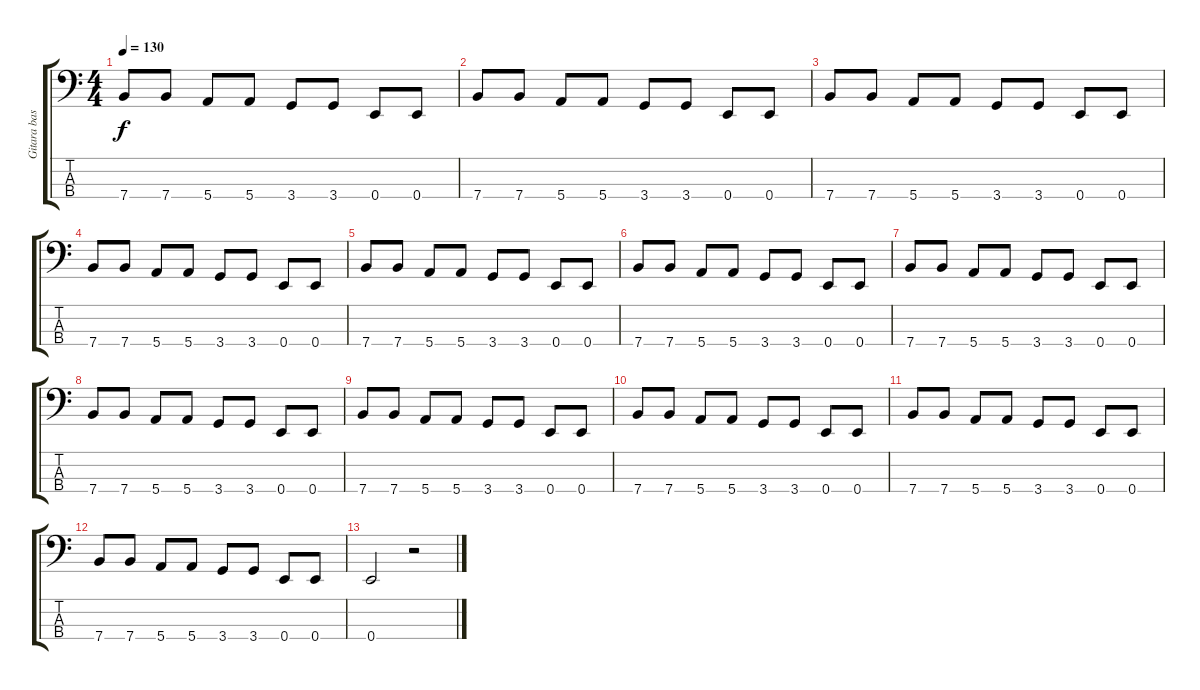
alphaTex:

\track ("Gitara basowa" "Gitara bas") {instrument electricbassfinger}
\staff {score tabs}
\tuning (G2 D2 A1 E1) {hide}
\ts (4 4)
\tempo 130
\clef f4
\ks c
7.4.8{dy f} 7.4.8 5.4.8 5.4.8 3.4.8 3.4.8 0.4.8 0.4.8 |
7.4.8 7.4.8 5.4.8 5.4.8 3.4.8 3.4.8 0.4.8 0.4.8 |
7.4.8 7.4.8 5.4.8 5.4.8 3.4.8 3.4.8 0.4.8 0.4.8 |
7.4.8 7.4.8 5.4.8 5.4.8 3.4.8 3.4.8 0.4.8 0.4.8 |
7.4.8 7.4.8 5.4.8 5.4.8 3.4.8 3.4.8 0.4.8 0.4.8 |
7.4.8 7.4.8 5.4.8 5.4.8 3.4.8 3.4.8 0.4.8 0.4.8 |
7.4.8 7.4.8 5.4.8 5.4.8 3.4.8 3.4.8 0.4.8 0.4.8 |
7.4.8 7.4.8 5.4.8 5.4.8 3.4.8 3.4.8 0.4.8 0.4.8 |
7.4.8 7.4.8 5.4.8 5.4.8 3.4.8 3.4.8 0.4.8 0.4.8 |
7.4.8 7.4.8 5.4.8 5.4.8 3.4.8 3.4.8 0.4.8 0.4.8 |
7.4.8 7.4.8 5.4.8 5.4.8 3.4.8 3.4.8 0.4.8 0.4.8 |
7.4.8 7.4.8 5.4.8 5.4.8 3.4.8 3.4.8 0.4.8 0.4.8 |
0.4.2 r.2
